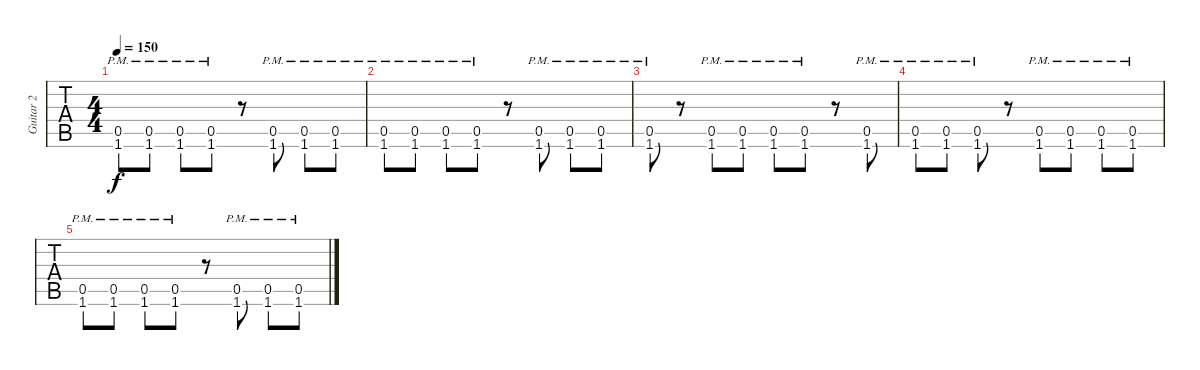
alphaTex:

\track ("Guitar 2" "Guitar 2") {instrument overdrivenguitar}
\staff {tabs}
\tuning (D4 A3 F3 C3 G2 C2) {hide}
\ts (4 4)
\tempo 150
\clef g2
\ks c
(0.5{pm} 1.6{pm}).8{dy f} (0.5{pm} 1.6{pm}).8 (0.5{pm} 1.6{pm}).8 (0.5{pm} 1.6{pm}).8 r.8 (0.5{pm} 1.6{pm}).8 (0.5{pm} 1.6{pm}).8 (0.5{pm} 1.6{pm}).8 |
(0.5{pm} 1.6{pm}).8 (0.5{pm} 1.6{pm}).8 (0.5{pm} 1.6{pm}).8 (0.5{pm} 1.6{pm}).8 r.8 (0.5{pm} 1.6{pm}).8 (0.5{pm} 1.6{pm}).8 (0.5{pm} 1.6{pm}).8 |
(0.5{pm} 1.6{pm}).8 r.8 (0.5{pm} 1.6{pm}).8 (0.5{pm} 1.6{pm}).8 (0.5{pm} 1.6{pm}).8 (0.5{pm} 1.6{pm}).8 r.8 (0.5{pm} 1.6{pm}).8 |
(0.5{pm} 1.6{pm}).8 (0.5{pm} 1.6{pm}).8 (0.5{pm} 1.6{pm}).8 r.8 (0.5{pm} 1.6{pm}).8 (0.5{pm} 1.6{pm}).8 (0.5{pm} 1.6{pm}).8 (0.5{pm} 1.6{pm}).8 |
(0.5{pm} 1.6{pm}).8 (0.5{pm} 1.6{pm}).8 (0.5{pm} 1.6{pm}).8 (0.5{pm} 1.6{pm}).8 r.8 (0.5{pm} 1.6{pm}).8 (0.5{pm} 1.6{pm}).8 (0.5{pm} 1.6{pm}).8
